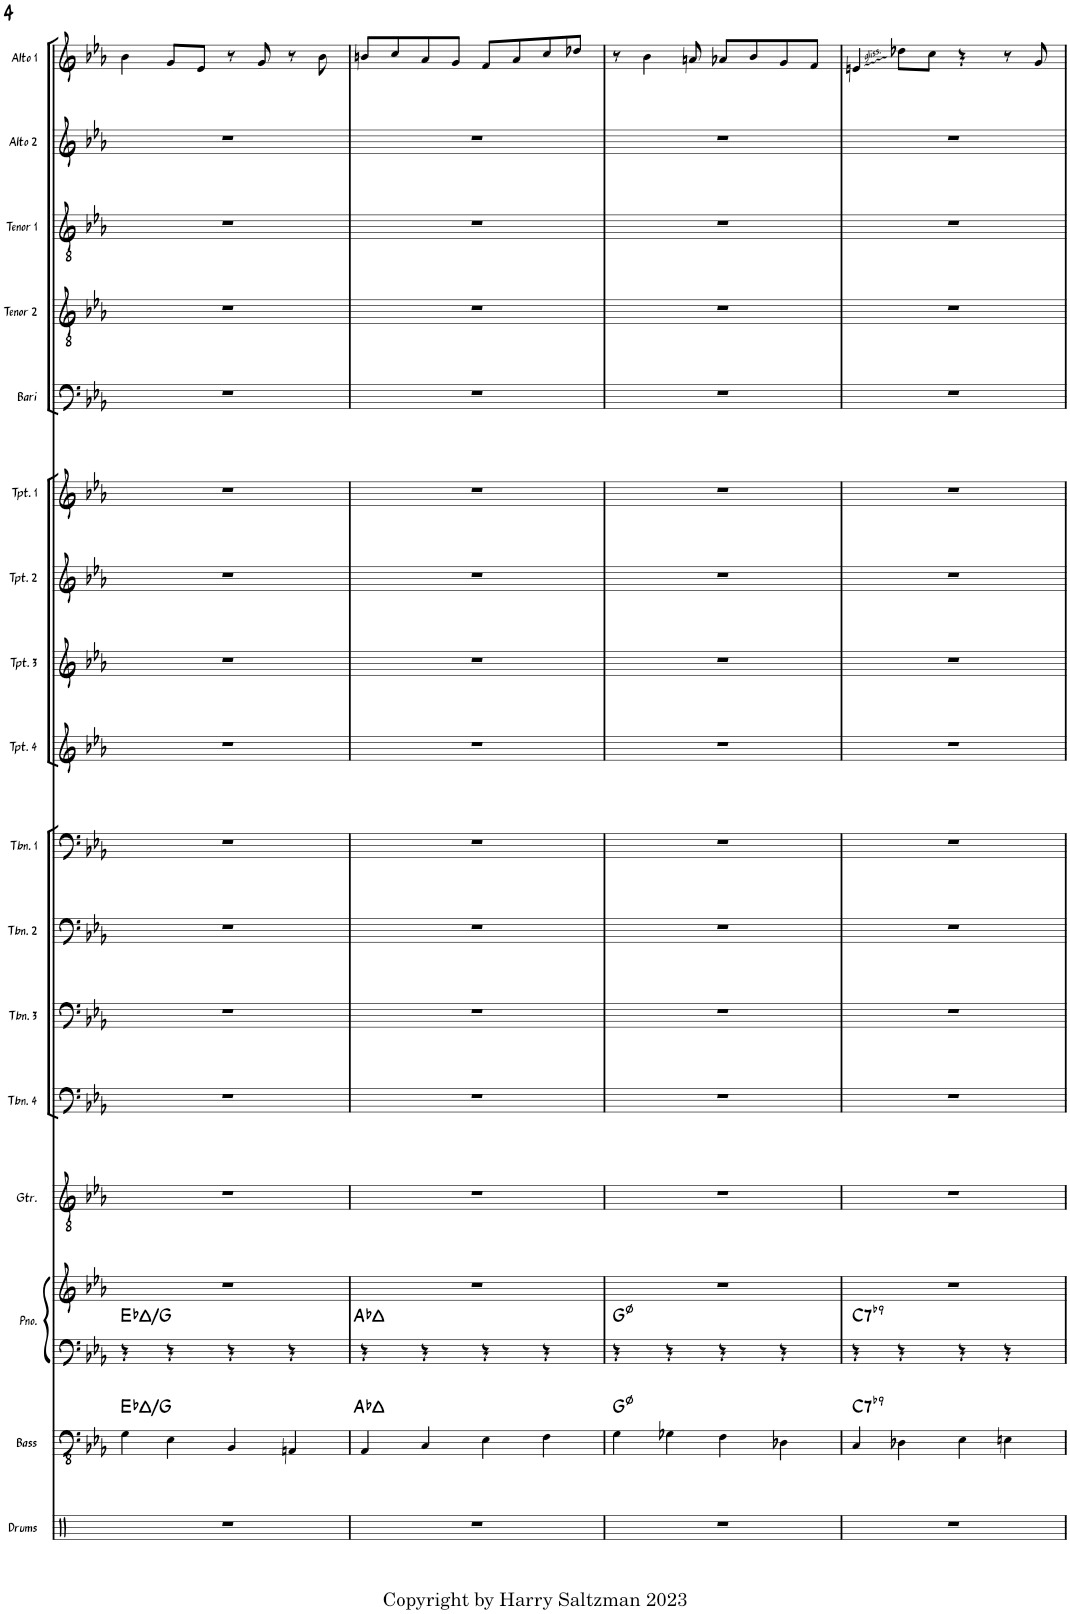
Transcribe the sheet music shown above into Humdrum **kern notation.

**kern	**kern	**harte	**kern	**kern	**harte	**kern	**kern	**kern	**kern	**kern	**kern	**kern	**kern	**kern	**kern	**kern	**kern	**kern	**kern
*part17	*part16	*part16	*part15	*part15	*part15	*part14	*part13	*part12	*part11	*part10	*part9	*part8	*part7	*part6	*part5	*part4	*part3	*part2	*part1
*staff18	*staff17	*	*staff16	*staff15	*	*staff14	*staff13	*staff12	*staff11	*staff10	*staff9	*staff8	*staff7	*staff6	*staff5	*staff4	*staff3	*staff2	*staff1
*I"Drums	*I"Bass	*	*I"Piano	*	*	*I"Guitar	*I"Trombone 4	*I"Trombone 3	*I"Trombone 2	*I"Trombone 1	*I"Trumpet 4	*I"Trumpet 3	*I"Trumpet 2	*I"Trumpet 1	*I"Bari Sax	*I"Tenor Sax 2	*I"Tenor Sax 1	*I"Alto Sax 2	*I"Alto Sax 1
*I'Drums	*I'Bass	*	*I'Pno.	*	*	*I'Gtr.	*I'Tbn. 4	*I'Tbn. 3	*I'Tbn. 2	*I'Tbn. 1	*I'Tpt. 4	*I'Tpt. 3	*I'Tpt. 2	*I'Tpt. 1	*I'Bari	*I'Tenor 2	*I'Tenor 1	*I'Alto 2	*I'Alto 1
!!LO:PB:g=z
*clefX	*clefFv4	*	*clefF4	*clefG2	*	*clefGv2	*clefF4	*clefF4	*clefF4	*clefF4	*clefG2	*clefG2	*clefG2	*clefG2	*clefF4	*clefGv2	*clefGv2	*clefG2	*clefG2
*	*	*	*	*	*	*	*	*	*	*	*ITrd1c2	*ITrd1c2	*ITrd1c2	*ITrd1c2	*ITrd12c21	*ITrd8c14	*ITrd8c14	*ITrd5c9	*ITrd5c9
*k[]	*k[b-e-a-]	*	*k[b-e-a-]	*k[b-e-a-]	*	*k[b-e-a-]	*k[b-e-a-]	*k[b-e-a-]	*k[b-e-a-]	*k[b-e-a-]	*k[b-e-a-]	*k[b-e-a-]	*k[b-e-a-]	*k[b-e-a-]	*k[b-e-a-]	*k[b-e-a-]	*k[b-e-a-]	*k[b-e-a-]	*k[b-e-a-]
*M4/4	*M4/4	*	*M4/4	*M4/4	*	*M4/4	*M4/4	*M4/4	*M4/4	*M4/4	*M4/4	*M4/4	*M4/4	*M4/4	*M4/4	*M4/4	*M4/4	*M4/4	*M4/4
=13	=13	=13	=13	=13	=13	=13	=13	=13	=13	=13	=13	=13	=13	=13	=13	=13	=13	=13	=13
1r	4GG\	Eb:maj/3	4r	1r	Eb:maj/3	1r	1r	1r	1r	1r	1r	1r	1r	1r	1r	1r	1r	1r	4b-\
.	4EE-\	.	4r	.	.	.	.	.	.	.	.	.	.	.	.	.	.	.	8g/L
.	.	.	.	.	.	.	.	.	.	.	.	.	.	.	.	.	.	.	8e-/J
.	4BBB-/	.	4r	.	.	.	.	.	.	.	.	.	.	.	.	.	.	.	8r
.	.	.	.	.	.	.	.	.	.	.	.	.	.	.	.	.	.	.	8g/
.	4AAAn/	.	4r	.	.	.	.	.	.	.	.	.	.	.	.	.	.	.	8r
.	.	.	.	.	.	.	.	.	.	.	.	.	.	.	.	.	.	.	8b-\
=14	=14	=14	=14	=14	=14	=14	=14	=14	=14	=14	=14	=14	=14	=14	=14	=14	=14	=14	=14
1r	4AAA-/	Ab:maj	4r	1r	Ab:maj	1r	1r	1r	1r	1r	1r	1r	1r	1r	1r	1r	1r	1r	8bn/L
.	.	.	.	.	.	.	.	.	.	.	.	.	.	.	.	.	.	.	8cc/
.	4CC/	.	4r	.	.	.	.	.	.	.	.	.	.	.	.	.	.	.	8a-/
.	.	.	.	.	.	.	.	.	.	.	.	.	.	.	.	.	.	.	8g/J
.	4EE-\	.	4r	.	.	.	.	.	.	.	.	.	.	.	.	.	.	.	8f/L
.	.	.	.	.	.	.	.	.	.	.	.	.	.	.	.	.	.	.	8a-/
.	4FF\	.	4r	.	.	.	.	.	.	.	.	.	.	.	.	.	.	.	8cc/
.	.	.	.	.	.	.	.	.	.	.	.	.	.	.	.	.	.	.	8dd-X/J
=15	=15	=15	=15	=15	=15	=15	=15	=15	=15	=15	=15	=15	=15	=15	=15	=15	=15	=15	=15
1r	4GG\	G:hdim7	4r	1r	G:hdim7	1r	1r	1r	1r	1r	1r	1r	1r	1r	1r	1r	1r	1r	8r
.	.	.	.	.	.	.	.	.	.	.	.	.	.	.	.	.	.	.	4b-\
.	4GG-X\	.	4r	.	.	.	.	.	.	.	.	.	.	.	.	.	.	.	.
.	.	.	.	.	.	.	.	.	.	.	.	.	.	.	.	.	.	.	8an/
.	4FF\	.	4r	.	.	.	.	.	.	.	.	.	.	.	.	.	.	.	8a-X/L
.	.	.	.	.	.	.	.	.	.	.	.	.	.	.	.	.	.	.	8b-/
.	4DD-X\	.	4r	.	.	.	.	.	.	.	.	.	.	.	.	.	.	.	8g/
.	.	.	.	.	.	.	.	.	.	.	.	.	.	.	.	.	.	.	8f/J
=16	=16	=16	=16	=16	=16	=16	=16	=16	=16	=16	=16	=16	=16	=16	=16	=16	=16	=16	=16
!	!	!LO:H:kt=7	!	!	!LO:H:kt=7	!	!	!	!	!	!	!	!	!	!	!	!	!	!
1r	4CC/	C:7(b9)	4r	1r	C:7(b9)	1r	1r	1r	1r	1r	1r	1r	1r	1r	1r	1r	1r	1r	4en/
.	4DD-X\	.	4r	.	.	.	.	.	.	.	.	.	.	.	.	.	.	.	8dd-X\L
.	.	.	.	.	.	.	.	.	.	.	.	.	.	.	.	.	.	.	8cc\J
.	4EE-\	.	4r	.	.	.	.	.	.	.	.	.	.	.	.	.	.	.	4r
.	4EEn\	.	4r	.	.	.	.	.	.	.	.	.	.	.	.	.	.	.	8r
.	.	.	.	.	.	.	.	.	.	.	.	.	.	.	.	.	.	.	8g/
=	=	=	=	=	=	=	=	=	=	=	=	=	=	=	=	=	=	=	=
*-	*-	*-	*-	*-	*-	*-	*-	*-	*-	*-	*-	*-	*-	*-	*-	*-	*-	*-	*-
